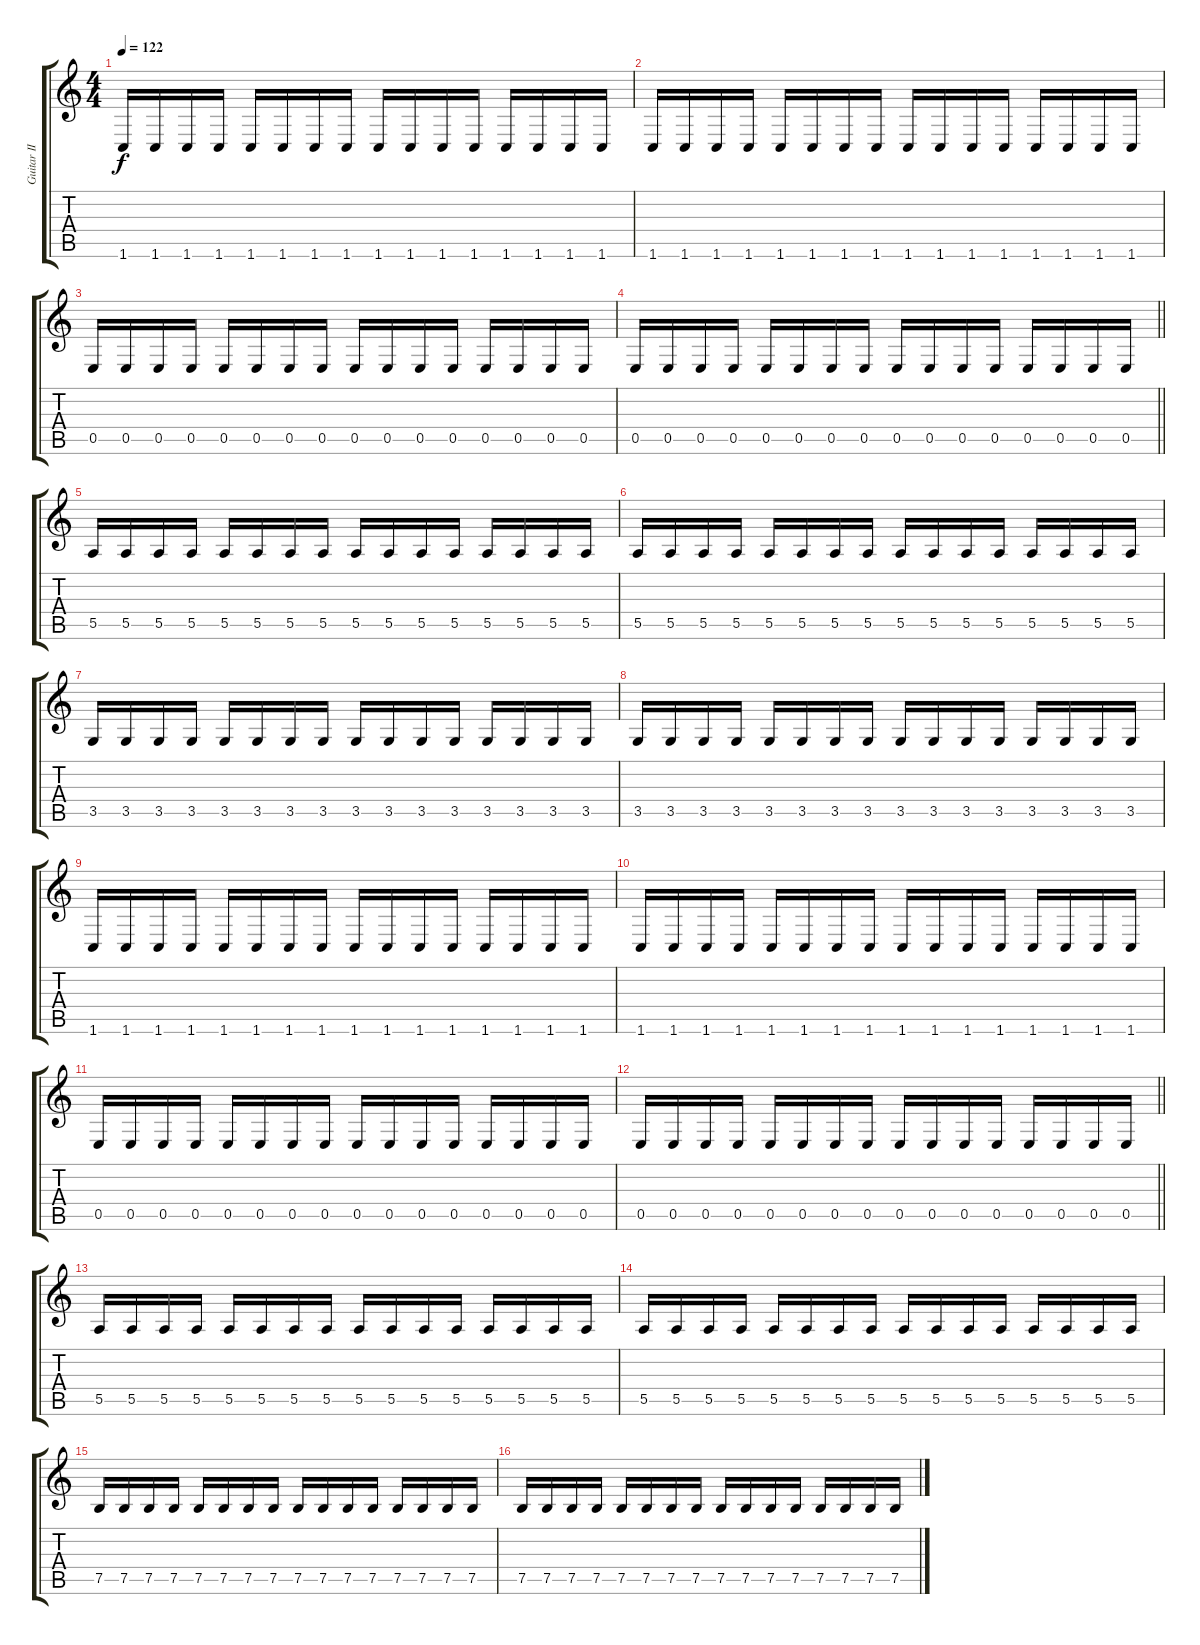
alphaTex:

\track ("Guitar II" "Guitar II") {instrument distortionguitar}
\staff {score tabs}
\tuning (B3 Gb3 D3 A2 E2 B1) {hide}
\ts (4 4)
\tempo 122
\clef g2
\ks c
1.6.16{dy f} 1.6.16 1.6.16 1.6.16 1.6.16 1.6.16 1.6.16 1.6.16 1.6.16 1.6.16 1.6.16 1.6.16 1.6.16 1.6.16 1.6.16 1.6.16 |
1.6.16 1.6.16 1.6.16 1.6.16 1.6.16 1.6.16 1.6.16 1.6.16 1.6.16 1.6.16 1.6.16 1.6.16 1.6.16 1.6.16 1.6.16 1.6.16 |
0.5.16 0.5.16 0.5.16 0.5.16 0.5.16 0.5.16 0.5.16 0.5.16 0.5.16 0.5.16 0.5.16 0.5.16 0.5.16 0.5.16 0.5.16 0.5.16 |
\barLineRight lightlight
0.5.16 0.5.16 0.5.16 0.5.16 0.5.16 0.5.16 0.5.16 0.5.16 0.5.16 0.5.16 0.5.16 0.5.16 0.5.16 0.5.16 0.5.16 0.5.16 |
\section ("" "")
5.5.16{balance 13} 5.5.16 5.5.16 5.5.16 5.5.16 5.5.16 5.5.16 5.5.16 5.5.16 5.5.16 5.5.16 5.5.16 5.5.16 5.5.16 5.5.16 5.5.16 |
5.5.16 5.5.16 5.5.16 5.5.16 5.5.16 5.5.16 5.5.16 5.5.16 5.5.16 5.5.16 5.5.16 5.5.16 5.5.16 5.5.16 5.5.16 5.5.16 |
3.5.16 3.5.16 3.5.16 3.5.16 3.5.16 3.5.16 3.5.16 3.5.16 3.5.16 3.5.16 3.5.16 3.5.16 3.5.16 3.5.16 3.5.16 3.5.16 |
3.5.16 3.5.16 3.5.16 3.5.16 3.5.16 3.5.16 3.5.16 3.5.16 3.5.16 3.5.16 3.5.16 3.5.16 3.5.16 3.5.16 3.5.16 3.5.16 |
1.6.16 1.6.16 1.6.16 1.6.16 1.6.16 1.6.16 1.6.16 1.6.16 1.6.16 1.6.16 1.6.16 1.6.16 1.6.16 1.6.16 1.6.16 1.6.16 |
1.6.16 1.6.16 1.6.16 1.6.16 1.6.16 1.6.16 1.6.16 1.6.16 1.6.16 1.6.16 1.6.16 1.6.16 1.6.16 1.6.16 1.6.16 1.6.16 |
0.5.16 0.5.16 0.5.16 0.5.16 0.5.16 0.5.16 0.5.16 0.5.16 0.5.16 0.5.16 0.5.16 0.5.16 0.5.16 0.5.16 0.5.16 0.5.16 |
\barLineRight lightlight
0.5.16 0.5.16 0.5.16 0.5.16 0.5.16 0.5.16 0.5.16 0.5.16 0.5.16 0.5.16 0.5.16 0.5.16 0.5.16 0.5.16 0.5.16 0.5.16 |
\section ("" "")
5.5.16 5.5.16 5.5.16 5.5.16 5.5.16 5.5.16 5.5.16 5.5.16 5.5.16 5.5.16 5.5.16 5.5.16 5.5.16 5.5.16 5.5.16 5.5.16 |
5.5.16 5.5.16 5.5.16 5.5.16 5.5.16 5.5.16 5.5.16 5.5.16 5.5.16 5.5.16 5.5.16 5.5.16 5.5.16 5.5.16 5.5.16 5.5.16 |
7.5.16 7.5.16 7.5.16 7.5.16 7.5.16 7.5.16 7.5.16 7.5.16 7.5.16 7.5.16 7.5.16 7.5.16 7.5.16 7.5.16 7.5.16 7.5.16 |
7.5.16 7.5.16 7.5.16 7.5.16 7.5.16 7.5.16 7.5.16 7.5.16 7.5.16 7.5.16 7.5.16 7.5.16 7.5.16 7.5.16 7.5.16 7.5.16
